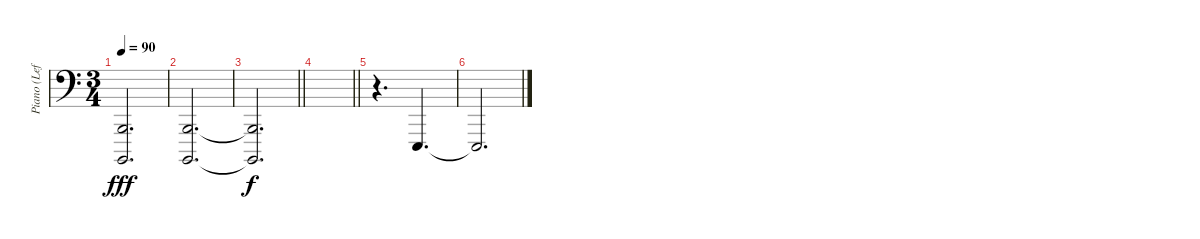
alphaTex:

\track ("Piano (Left)" "Piano (Lef") {instrument acousticgrandpiano}
\staff {score}
\tuning (B2 G2 D2 A1 E1 B0 Gb0) {hide}
\ts (3 4)
\tempo 90
\clef f4
\ks c
(2.4 0.6).2{d dy fff} |
(2.4 0.6).2{d} |
\barLineRight lightlight
(2.4{t} 0.6{t}).2{d dy f} |
\barLineRight lightlight
|
r.4{d} 0.5.4{d} |
0.5{t}.2{d}
